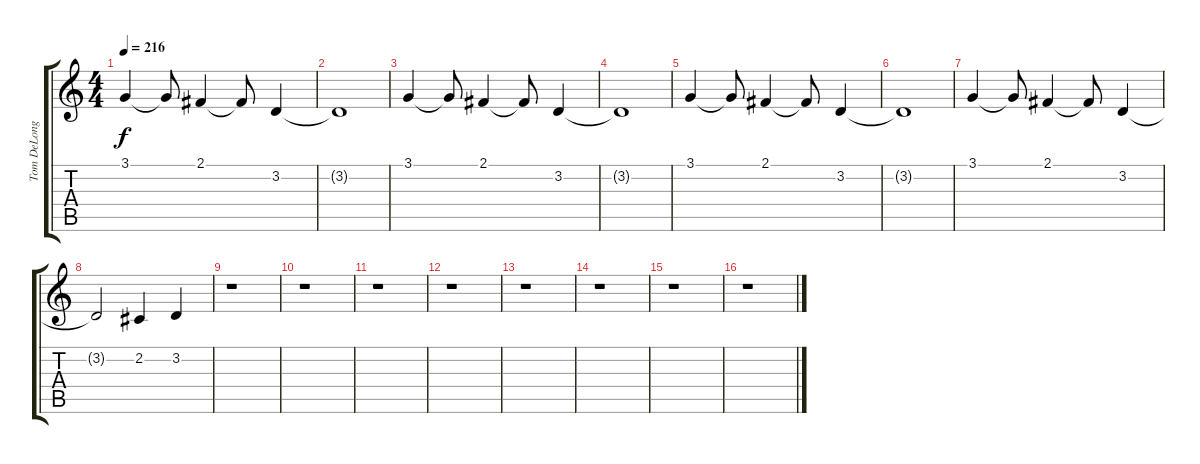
\track ("Tom DeLonge (Vocals)" "Tom DeLong") {instrument lead2sawtooth}
\staff {score tabs}
\tuning (E4 B3 G3 D3 A2 E2) {hide}
\ts (4 4)
\tempo 216
\clef g2
\ks c
3.1.4{dy f} 3.1{t}.8 2.1.4 2.1{t}.8 3.2.4 |
3.2{t}.1 |
3.1.4 3.1{t}.8 2.1.4 2.1{t}.8 3.2.4 |
3.2{t}.1 |
3.1.4 3.1{t}.8 2.1.4 2.1{t}.8 3.2.4 |
3.2{t}.1 |
3.1.4 3.1{t}.8 2.1.4 2.1{t}.8 3.2.4 |
3.2{t}.2 2.2.4 3.2.4 |
r.1 |
r.1 |
r.1 |
r.1 |
r.1 |
r.1 |
r.1 |
r.1
